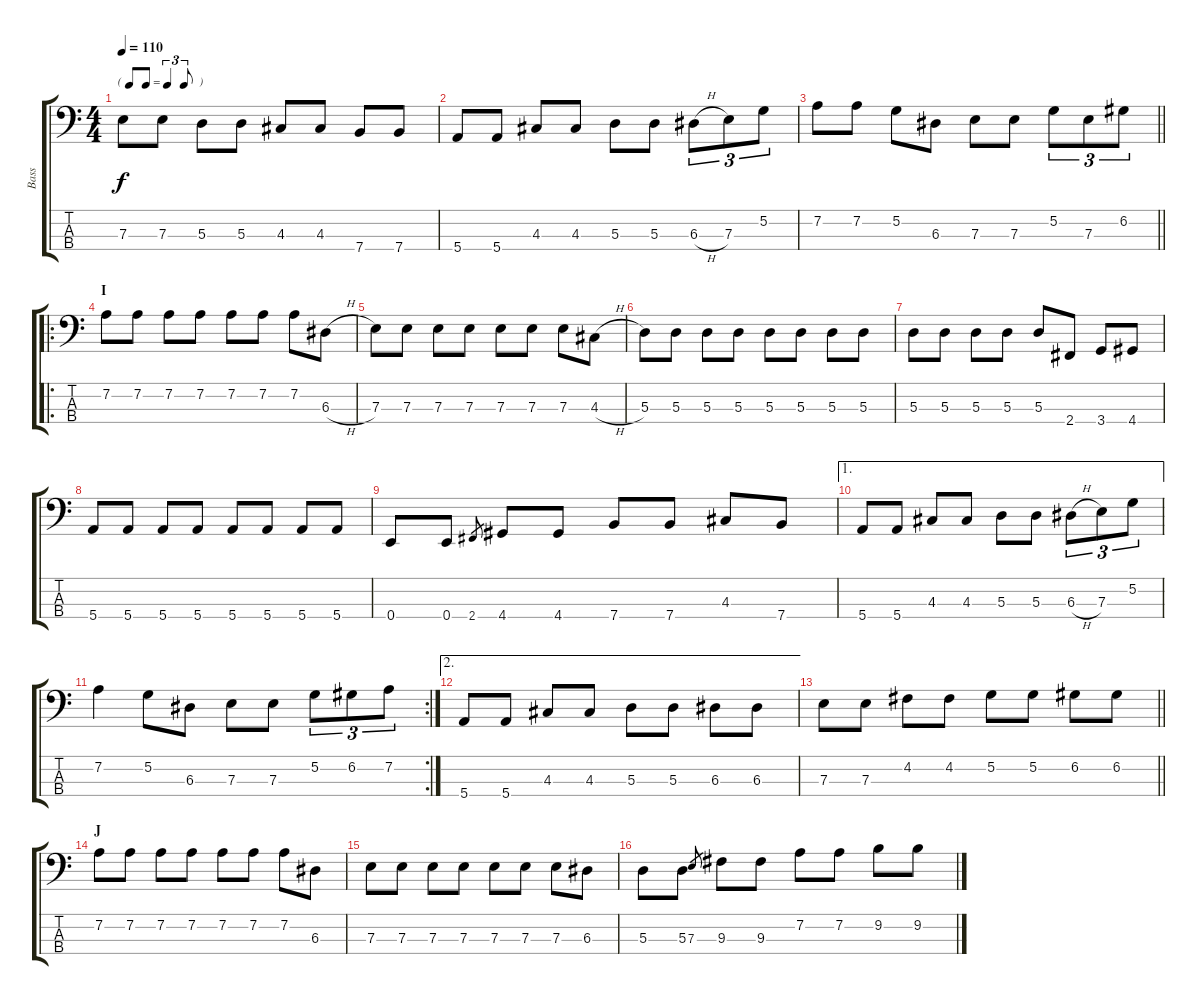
\track ("Bass" "Bass") {instrument electricbassfinger}
\staff {score tabs}
\tuning (G2 D2 A1 E1) {hide}
\ts (4 4)
\tf triplet8th
\tempo 110
\clef f4
\ks c
7.3.8{dy f} 7.3.8 5.3.8 5.3.8 4.3.8 4.3.8 7.4.8 7.4.8 |
5.4.8 5.4.8 4.3.8 4.3.8 5.3.8 5.3.8 6.3{h}.8{tu (3 2)} 7.3.8{tu (3 2)} 5.2.8{tu (3 2)} |
\barLineRight lightlight
7.2.8 7.2.8 5.2.8 6.3.8 7.3.8 7.3.8 5.2.8{tu (3 2)} 7.3.8{tu (3 2)} 6.2.8{tu (3 2)} |
\ro
\section ("" "I")
7.2.8 7.2.8 7.2.8 7.2.8 7.2.8 7.2.8 7.2.8 6.3{h}.8 |
7.3.8 7.3.8 7.3.8 7.3.8 7.3.8 7.3.8 7.3.8 4.3{h}.8 |
5.3.8 5.3.8 5.3.8 5.3.8 5.3.8 5.3.8 5.3.8 5.3.8 |
5.3.8 5.3.8 5.3.8 5.3.8 5.3.8 2.4.8 3.4.8 4.4.8 |
5.4.8 5.4.8 5.4.8 5.4.8 5.4.8 5.4.8 5.4.8 5.4.8 |
0.4.8 0.4.8 2.4.8{gr} 4.4.8 4.4.8 7.4.8 7.4.8 4.3.8 7.4.8 |
\ae 1
5.4.8 5.4.8 4.3.8 4.3.8 5.3.8 5.3.8 6.3{h}.8{tu (3 2)} 7.3.8{tu (3 2)} 5.2.8{tu (3 2)} |
\rc 2
7.2.4 5.2.8 6.3.8 7.3.8 7.3.8 5.2.8{tu (3 2)} 6.2.8{tu (3 2)} 7.2.8{tu (3 2)} |
\ae 2
5.4.8 5.4.8 4.3.8 4.3.8 5.3.8 5.3.8 6.3.8 6.3.8 |
\barLineRight lightlight
7.3.8 7.3.8 4.2.8 4.2.8 5.2.8 5.2.8 6.2.8 6.2.8 |
\section ("" "J")
7.2.8 7.2.8 7.2.8 7.2.8 7.2.8 7.2.8 7.2.8 6.3.8 |
7.3.8 7.3.8 7.3.8 7.3.8 7.3.8 7.3.8 7.3.8 6.3.8 |
5.3.8 5.3.8 7.3.8{gr} 9.3.8 9.3.8 7.2.8 7.2.8 9.2.8 9.2.8
